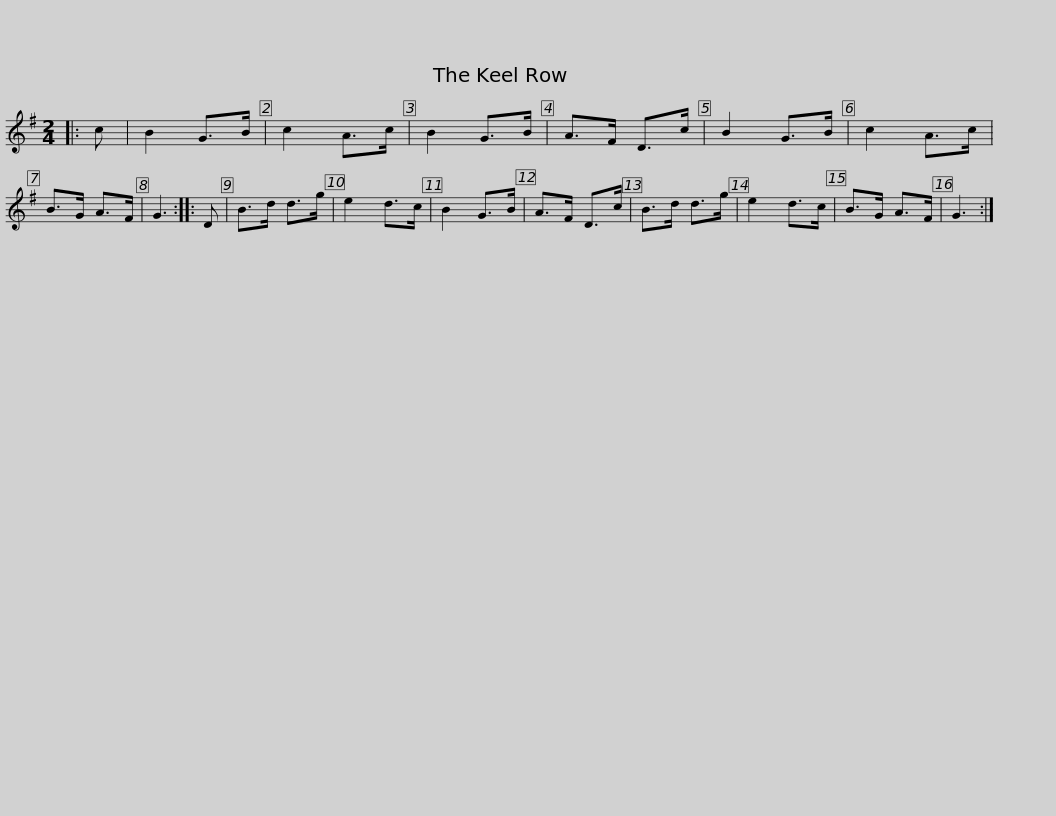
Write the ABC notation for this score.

X:1
L:1/8
M:2/4
I:linebreak $
K:G
V:1 treble
V:1
|: c | B2 G>B | c2 A>c | B2 G>B | A>F D>c | %5
 B2 G>B | c2 A>c | B>G A>F | G3 :: D | %10
 B>d d>g | e2 d>c |$ B2 G>B | A>F D>c | B>d d>g | %15
 e2 d>c | B>G A>F | G3 :| %18
